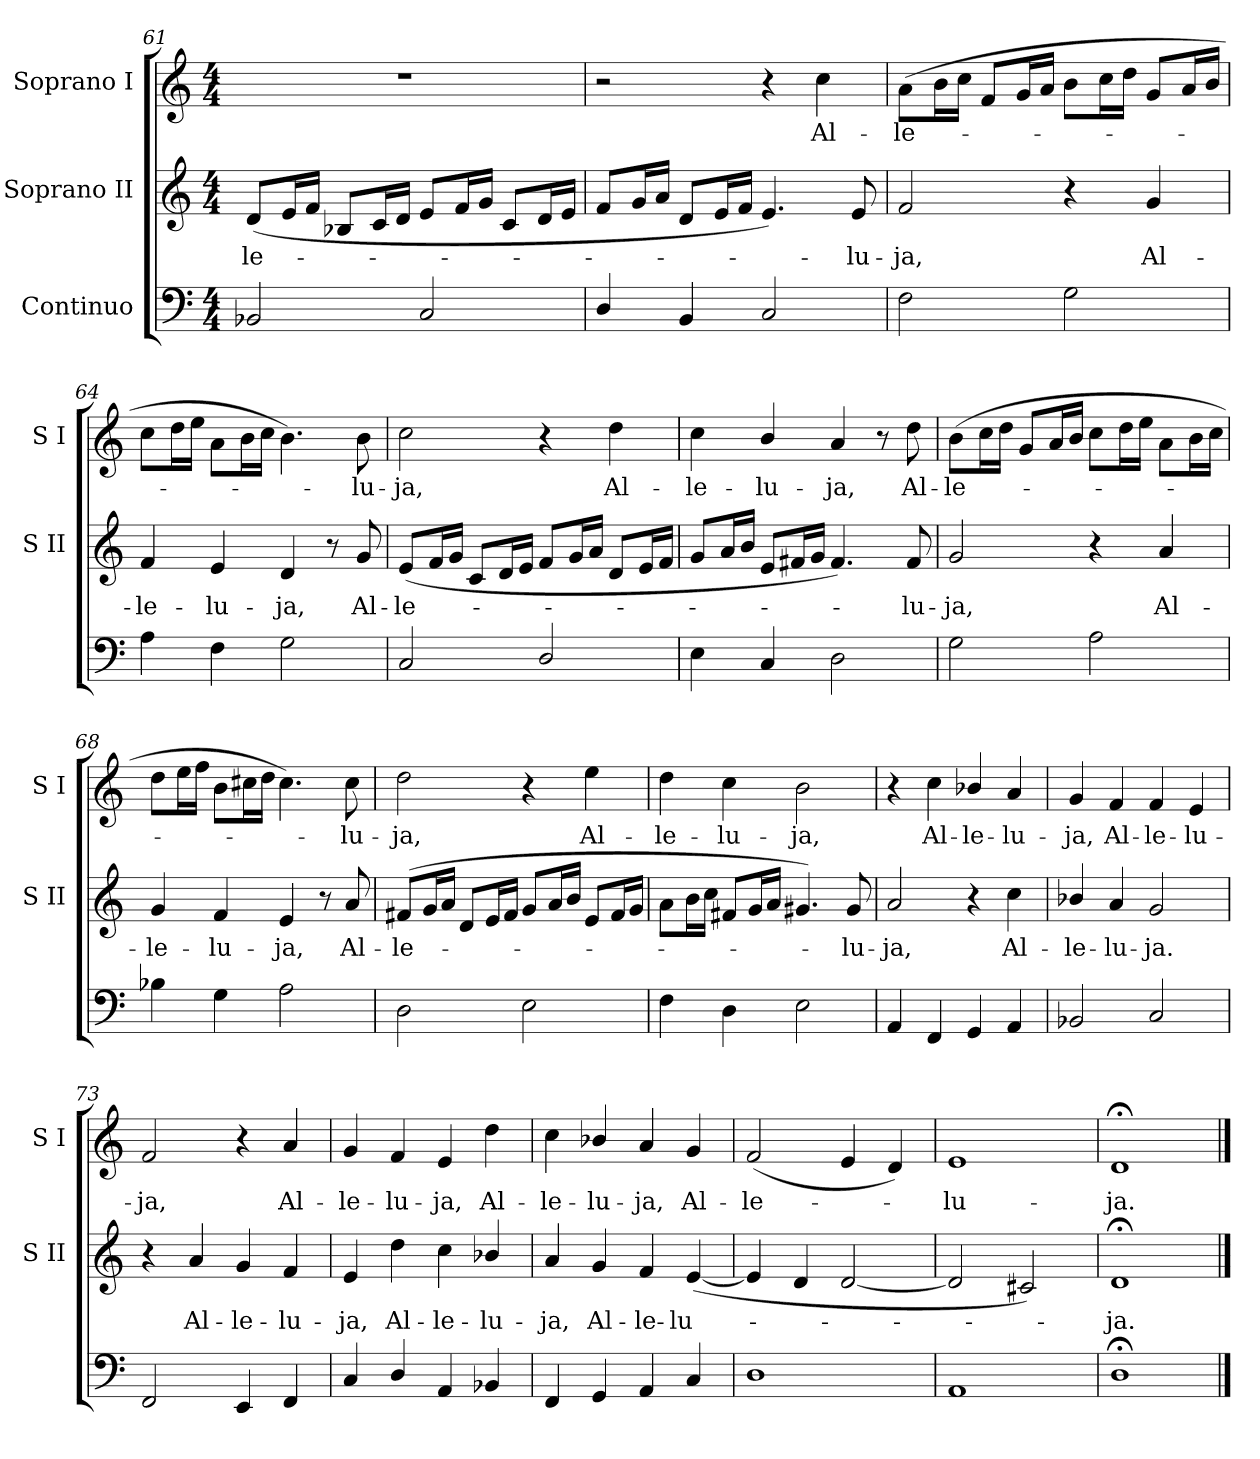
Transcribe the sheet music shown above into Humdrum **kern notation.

**kern	**kern	**text	**kern	**text
*part3	*part2	*part2	*part1	*part1
*staff3	*staff2	*staff2	*staff1	*staff1
*I"Continuo	*I"Soprano II	*	*I"Soprano I	*
*	*I'S II	*	*I'S I	*
*clefF4	*clefG2	*	*clefG2	*
*k[]	*k[]	*	*k[]	*
*C:	*C:	*	*C:	*
*M4/4	*M4/4	*	*M4/4	*
=61	=61	=61	=61	=61
!	!	!LO:LY:b	!	!
2BB-X	(<8dL	-le-	1r	.
.	16eL	.	.	.
.	16fJJ	.	.	.
.	8B-XL	.	.	.
.	16cL	.	.	.
.	16dJJ	.	.	.
2C	8eL	.	.	.
.	16fL	.	.	.
.	16gJJ	.	.	.
.	8cL	.	.	.
.	16dL	.	.	.
.	16eJJ	.	.	.
=62	=62	=62	=62	=62
4D/	8fL	.	2r	.
.	16gL	.	.	.
.	16aJJ	.	.	.
4BB	8dL	.	.	.
.	16eL	.	.	.
.	16fJJ	.	.	.
2C	4.e)	.	4r	.
!	!	!	!	!LO:LY:b
.	.	.	4cc	Al-
!	!	!LO:LY:b	!	!
.	8e	lu-	.	.
!!LO:LB:g=z
=63	=63	=63	=63	=63
!	!	!LO:LY:b	!	!LO:LY:b
2F	2f	-ja,	(>8aL	-le-
.	.	.	16bL	.
.	.	.	16ccJJ	.
.	.	.	8fL	.
.	.	.	16gL	.
.	.	.	16aJJ	.
2G	4r	.	8bL	.
.	.	.	16ccL	.
.	.	.	16ddJJ	.
!	!	!LO:LY:b	!	!
.	4g	Al-	8gL	.
.	.	.	16aL	.
.	.	.	16bJJ	.
=64	=64	=64	=64	=64
!	!	!LO:LY:b	!	!
4A	4f	-le-	8ccL	.
.	.	.	16ddL	.
.	.	.	16eeJJ	.
!	!	!LO:LY:b	!	!
4F	4e	-lu-	8aL	.
.	.	.	16bL	.
.	.	.	16ccJJ	.
!	!	!LO:LY:b	!	!
2G	4d	-ja,	4.b)	.
.	8r	.	.	.
!	!	!LO:LY:b	!	!LO:LY:b
.	8g	Al-	8b	lu-
=65	=65	=65	=65	=65
!	!	!LO:LY:b	!	!LO:LY:b
2C	(<8eL	-le-	2cc	-ja,
.	16fL	.	.	.
.	16gJJ	.	.	.
.	8cL	.	.	.
.	16dL	.	.	.
.	16eJJ	.	.	.
2D/	8fL	.	4r	.
.	16gL	.	.	.
.	16aJJ	.	.	.
!	!	!	!	!LO:LY:b
.	8dL	.	4dd	Al-
.	16eL	.	.	.
.	16fJJ	.	.	.
=66	=66	=66	=66	=66
!	!	!	!	!LO:LY:b
4E	8gL	.	4cc	-le-
.	16aL	.	.	.
.	16bJJ	.	.	.
!	!	!	!	!LO:LY:b
4C	8eL	.	4b/	-lu-
.	16f#XL	.	.	.
.	16gJJ	.	.	.
!	!	!	!	!LO:LY:b
2D	4.f#)	.	4a	-ja,
.	.	.	8r	.
!	!	!LO:LY:b	!	!LO:LY:b
.	8f#	lu-	8dd	Al-
=67	=67	=67	=67	=67
!	!	!LO:LY:b	!	!LO:LY:b
2G	2g	-ja,	(>8bL	-le-
.	.	.	16ccL	.
.	.	.	16ddJJ	.
.	.	.	8gL	.
.	.	.	16aL	.
.	.	.	16bJJ	.
2A	4r	.	8ccL	.
.	.	.	16ddL	.
.	.	.	16eeJJ	.
!	!	!LO:LY:b	!	!
.	4a	Al-	8aL	.
.	.	.	16bL	.
.	.	.	16ccJJ	.
!!LO:LB:g=z
=68	=68	=68	=68	=68
!	!	!LO:LY:b	!	!
4B-X	4g	-le-	8ddL	.
.	.	.	16eeL	.
.	.	.	16ffJJ	.
!	!	!LO:LY:b	!	!
4G	4f	-lu-	8bL	.
.	.	.	16cc#XL	.
.	.	.	16ddJJ	.
!	!	!LO:LY:b	!	!
2A	4e	-ja,	4.cc#)	.
.	8r	.	.	.
!	!	!LO:LY:b	!	!LO:LY:b
.	8a	Al-	8cc#	lu-
=69	=69	=69	=69	=69
!	!	!LO:LY:b	!	!LO:LY:b
2D	(<8f#XL	-le-	2dd	-ja,
.	16gL	.	.	.
.	16aJJ	.	.	.
.	8dL	.	.	.
.	16eL	.	.	.
.	16f#JJ	.	.	.
2E	8gL	.	4r	.
.	16aL	.	.	.
.	16bJJ	.	.	.
!	!	!	!	!LO:LY:b
.	8eL	.	4ee	Al-
.	16f#L	.	.	.
.	16gJJ	.	.	.
=70	=70	=70	=70	=70
!	!	!	!	!LO:LY:b
4F	8aL	.	4dd	-le-
.	16bL	.	.	.
.	16ccJJ	.	.	.
!	!	!	!	!LO:LY:b
4D	8f#XL	.	4cc	-lu-
.	16gL	.	.	.
.	16aJJ	.	.	.
!	!	!	!	!LO:LY:b
2E	4.g#X)	.	2b	-ja,
!	!	!LO:LY:b	!	!
.	8g#	lu-	.	.
=71	=71	=71	=71	=71
!	!	!LO:LY:b	!	!
4AA	2a	-ja,	4r	.
!	!	!	!	!LO:LY:b
4FF	.	.	4cc	Al-
!	!	!	!	!LO:LY:b
4GG	4r	.	4b-X/	-le-
!	!	!LO:LY:b	!	!LO:LY:b
4AA	4cc	Al-	4a	-lu-
!!LO:LB:g=z
=72	=72	=72	=72	=72
!	!	!LO:LY:b	!	!LO:LY:b
2BB-X	4b-X/	-le-	4g	-ja,
!	!	!LO:LY:b	!	!LO:LY:b
.	4a	-lu-	4f	Al-
!	!	!LO:LY:b	!	!LO:LY:b
2C	2g	-ja.	4f	-le-
!	!	!	!	!LO:LY:b
.	.	.	4e	-lu-
=73	=73	=73	=73	=73
!	!	!	!	!LO:LY:b
2FF	4r	.	2f	-ja,
!	!	!LO:LY:b	!	!
.	4a	Al-	.	.
!	!	!LO:LY:b	!	!
4EE	4g	-le-	4r	.
!	!	!LO:LY:b	!	!LO:LY:b
4FF	4f	-lu-	4a	Al-
=74	=74	=74	=74	=74
!	!	!LO:LY:b	!	!LO:LY:b
4C	4e	-ja,	4g	-le-
!	!	!LO:LY:b	!	!LO:LY:b
4D/	4dd	Al-	4f	-lu-
!	!	!LO:LY:b	!	!LO:LY:b
4AA	4cc	-le-	4e	-ja,
!	!	!LO:LY:b	!	!LO:LY:b
4BB-X	4b-X/	-lu-	4dd	Al-
=75	=75	=75	=75	=75
!	!	!LO:LY:b	!	!LO:LY:b
4FF	4a	-ja,	4cc	-le-
!	!	!LO:LY:b	!	!LO:LY:b
4GG	4g	Al-	4b-X/	-lu-
!	!	!LO:LY:b	!	!LO:LY:b
4AA	4f	-le-	4a	-ja,
!	!	!LO:LY:b	!	!LO:LY:b
4C	(<[4e	-lu-	4g	Al-
=76	=76	=76	=76	=76
!	!	!	!	!LO:LY:b
1D	4e]	.	(<2f	-le-
.	4d	.	.	.
.	[2d	.	4e	.
.	.	.	4d)	.
=77	=77	=77	=77	=77
!	!	!	!	!LO:LY:b
1AA	2d]	.	1e	lu-
.	2c#X)	.	.	.
=78	=78	=78	=78	=78
!	!	!LO:LY:b	!	!LO:LY:b
1D;<	1d;<	ja.	1d;<	-ja.
==	==	==	==	==
*-	*-	*-	*-	*-
